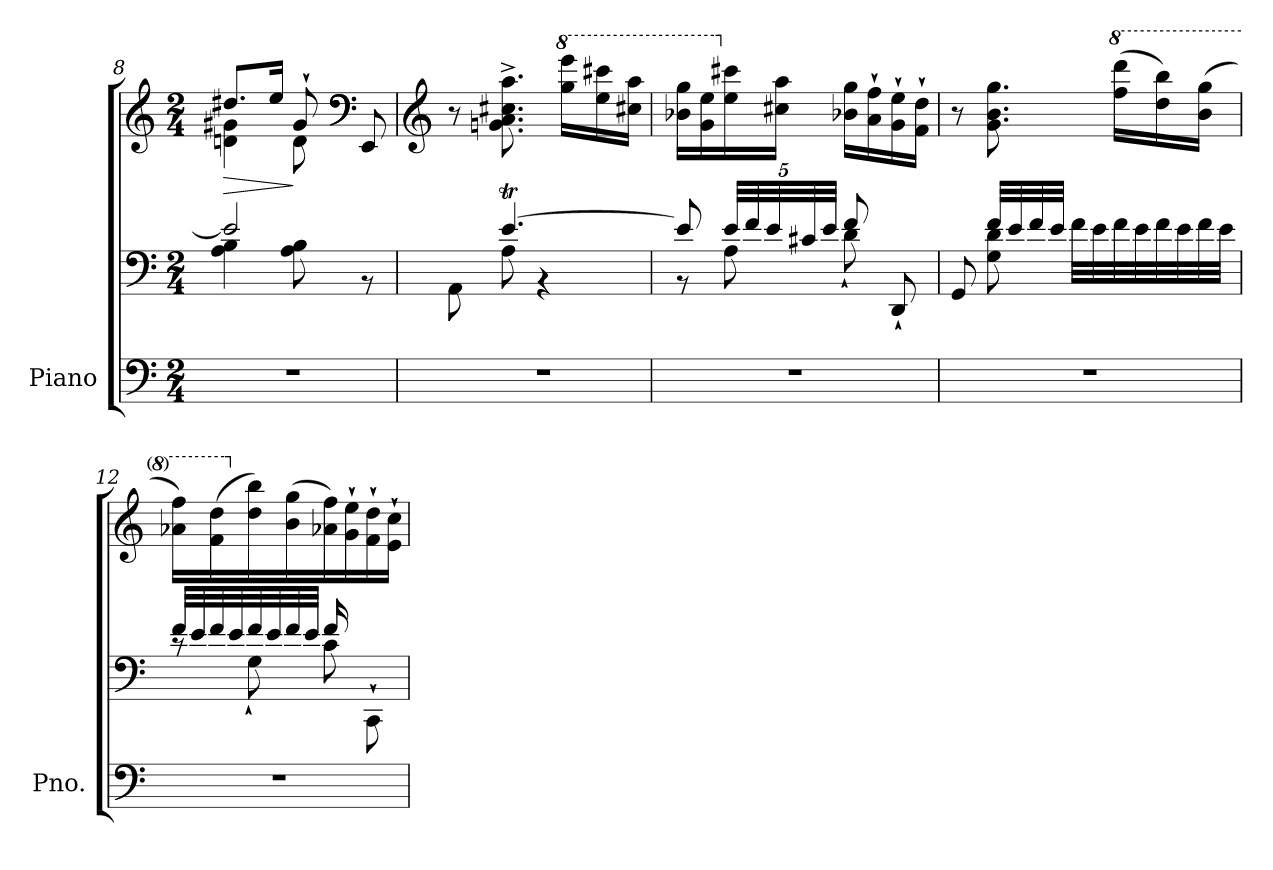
**kern	**kern	**kern	**dynam
*part1	*part1	*part1	*part1
*staff3	*staff2	*staff1	*staff1/2/3
*I"Piano	*	*	*
*I'Pno.	*	*	*
*clefF4	*clefF4	*clefG2	*
*k[]	*k[]	*k[]	*
*M2/4	*M2/4	*M2/4	*
=8	=8	=8	=8
*	*^	*	*
!	!	!	!	!LO:HP:b
*	*	*	*^	*
2r	2e/]	4A\ 4B\	8.dd#X/L	4dn\ 4g#X\	>
.	.	.	16ee/Jk	.	.
.	.	8A\ 8B\	8g#`/	8d\	]
*	*	*	*clefF4	*	*
.	.	8r	8EE/	8ryy	.
*	*	*	*v	*v	*
=9	=9	=9	=9	=9
*	*	*	*clefG2	*
*	*	*	*MM60	*
*	*	*	*^	*
!	!	!	!	!	!LO:DY:b
!	!	!	!	!	!LO:DY:n=1:b
!	!	!	!	!	!LO:DY:n=2:b
*	*	*	*v	*v	*
2r	8ryy	8AA\	8r	other-dynamics p other-dynamics
.	[4.et/	8A\	8.gn\^ 8.a\^ 8.cc#X\^ 8.aa\^	.
.	.	4r	.	.
*	*	*	*8va	*
.	.	.	16ggg\ 16eeee\LL	.
.	.	.	16eee\ 16cccc#X\	.
.	.	.	16ccc#X\ 16aaa\JJ	.
=10	=10	=10	=10	=10
2r	8e/]	8r	16bb-X\ 16ggg\LL	.
.	.	.	16gg\ 16eee\	.
*	*Xbrackettup	*	*	*
*	*	*	*X8va	*
.	40e/LLL	8A\	16ee\ 16ccc#X\	.
.	40f/	.	.	.
.	40e/	.	.	.
.	.	.	16cc#X\ 16aa\JJ	.
.	40c#X/	.	.	.
.	40e/JJJ	.	.	.
.	8f/	8d`\	16b-X\ 16gg\LL	.
.	.	.	16a\` 16ff\`	.
.	8DD`/	8ryy	16g\` 16ee\`	.
.	.	.	16f\` 16dd\`JJ	.
=11	=11	=11	=11	=11
2r	8GG/	8ryy	8r	.
.	32f/LLL	8G\ 8d\	8.g\ 8.b\ 8.gg\	.
.	32e/	.	.	.
.	32f/	.	.	.
.	32e/JJJ	.	.	.
.	32f\LLL	4ryy	.	.
.	32e\	.	.	.
*	*	*	*8va	*
.	32f\	.	(>16fff\ 16dddd\LL	.
.	32e\	.	.	.
.	32f\	.	16ddd\ 16bbb\)	.
.	32e\	.	.	.
.	32f\	.	(>16bb\ 16ggg\JJ	.
.	32e\JJJ	.	.	.
!!LO:PB:g=z
=12	=12	=12	=12	=12
2r	32f/LLL	8rc	16aa-X\ 16fff\LL)	.
.	32e/	.	.	.
.	32f/	.	(>16ff\ 16ddd\	.
.	32e/	.	.	.
*	*	*	*X8va	*
.	32f/	8G`\	16dd\ 16bb\)	.
.	32e/	.	.	.
.	32f/	.	(>16b\ 16gg\	.
.	32e/JJJ	.	.	.
.	8c`\	16f/	16a-X\ 16ff\)	.
.	.	8.ryy	16g\` 16ee\`	.
.	8CC`\	.	16f\` 16dd\`	.
.	.	.	16e\` 16cc\`JJ	.
*	*v	*v	*	*
=	=	=	=
*-	*-	*-	*-
